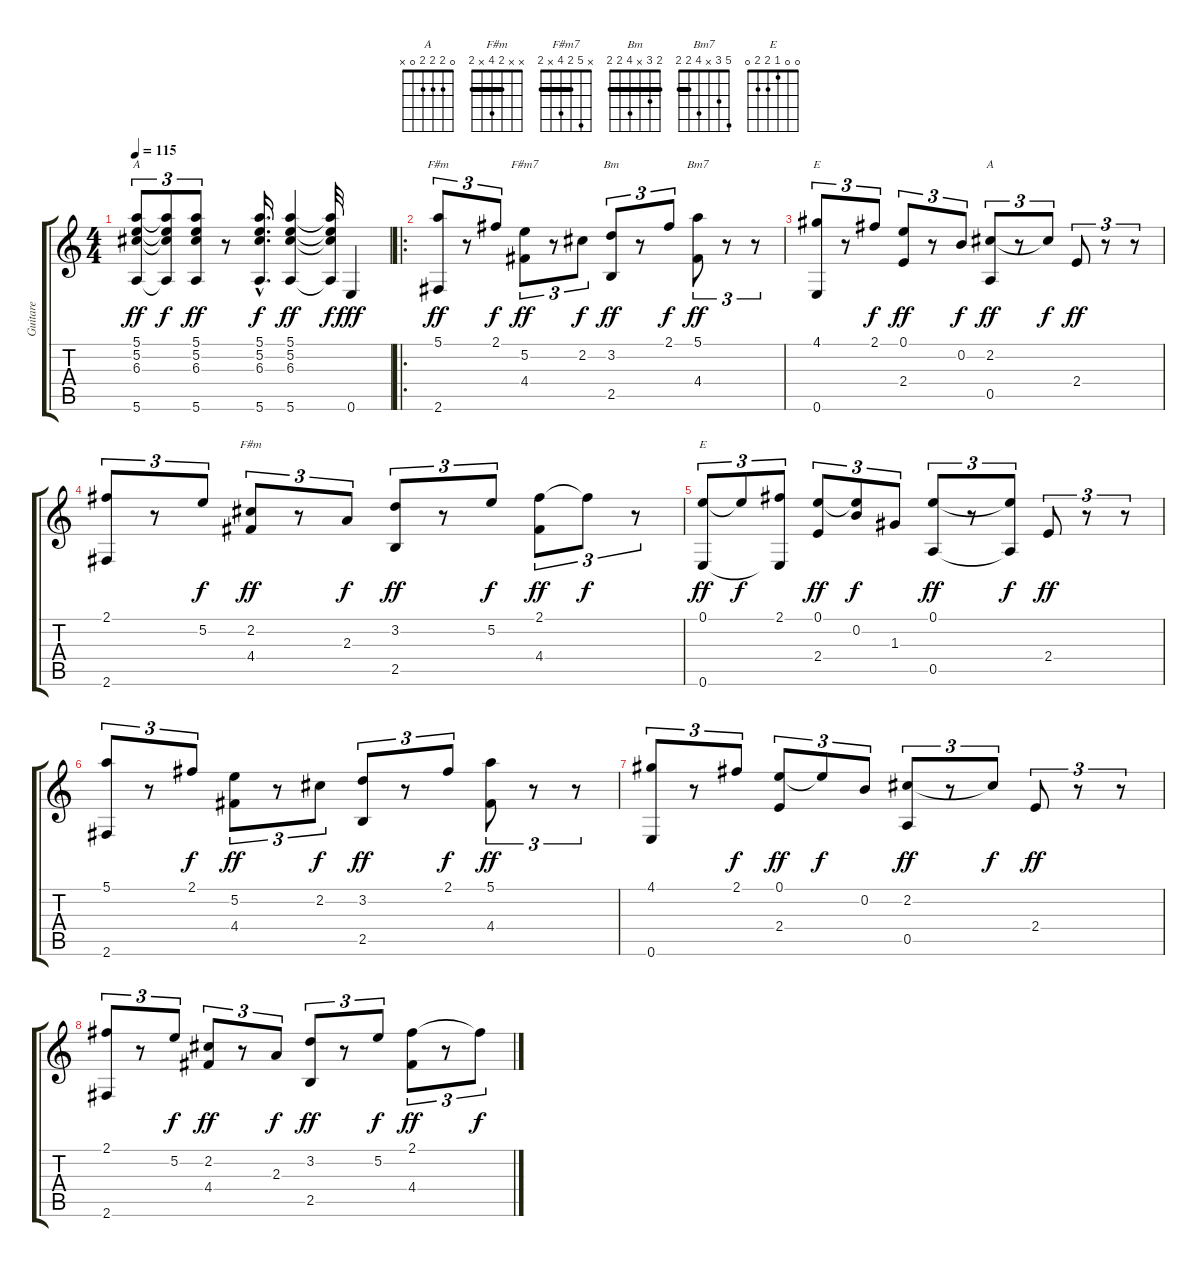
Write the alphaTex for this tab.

\track ("Guitare" "Guitare") {instrument electricguitarjazz}
\staff {score tabs}
\tuning (E4 B3 G3 D3 A2 E2) {hide}
\chord ("A" 5 5 6 7 7 5) {firstfret 5 barre 5}
\chord ("F#m" 5 2 2 4 x 2) {barre 2}
\chord ("F#m7" x 5 2 4 x 2) {barre 2}
\chord ("Bm" 2 3 x 4 2 2) {barre 2}
\chord ("Bm7" 5 3 x 4 2 2) {barre 2}
\chord ("E" 4 0 1 2 2 0)
\chord ("A" 0 2 2 2 0 x)
\chord ("F#m" x x 2 4 x 2) {barre 2}
\chord ("E" 0 0 1 2 2 0)
\ts (4 4)
\tempo 115
\clef g2
\ks c
(5.1 5.2 6.3 5.6).8{tu (3 2) ch "A" dy ff} (5.1{t} 5.2{t} 6.3{t} 5.6{t}).8{tu (3 2) dy f} (5.1 5.2 6.3 5.6).8{tu (3 2) dy ff} r.8 (5.1{hac} 5.2{hac} 6.3{hac} 5.6{hac}).16{d dy f} (5.1 5.2 6.3 5.6).4{dy ff} (5.1{t} 5.2{t} 6.3{t} 5.6{t}).32{dy f} 0.6.4{dy fff} |
\ro
(5.1 2.6).8{tu (3 2) ch "F#m" dy ff} r.8{tu (3 2)} 2.1.8{tu (3 2) dy f} (5.2 4.4).8{tu (3 2) ch "F#m7" dy ff} r.8{tu (3 2)} 2.2.8{tu (3 2) dy f} (3.2 2.5).8{tu (3 2) ch "Bm" dy ff} r.8{tu (3 2)} 2.1.8{tu (3 2) dy f} (5.1 4.4).8{tu (3 2) ch "Bm7" dy ff} r.8{tu (3 2)} r.8{tu (3 2)} |
(4.1 0.6).8{tu (3 2) ch "E"} r.8{tu (3 2)} 2.1.8{tu (3 2) dy f} (0.1 2.4).8{tu (3 2) dy ff} r.8{tu (3 2)} 0.2.8{tu (3 2) dy f} (2.2 0.5).8{tu (3 2) ch "A" dy ff} r.8{tu (3 2)} 2.2{t}.8{tu (3 2) dy f} 2.4.8{tu (3 2) dy ff} r.8{tu (3 2)} r.8{tu (3 2)} |
(2.1 2.6).8{tu (3 2)} r.8{tu (3 2)} 5.2.8{tu (3 2) dy f} (2.2 4.4).8{tu (3 2) ch "F#m" dy ff} r.8{tu (3 2)} 2.3.8{tu (3 2) dy f} (3.2 2.5).8{tu (3 2) dy ff} r.8{tu (3 2)} 5.2.8{tu (3 2) dy f} (2.1 4.4).8{tu (3 2) dy ff} 2.1{t}.8{tu (3 2) dy f} r.8{tu (3 2)} |
(0.1 0.6).8{tu (3 2) ch "E" dy ff} 0.1{t}.8{tu (3 2) dy f} (2.1 0.6{t}).8{tu (3 2)} (0.1 2.4).8{tu (3 2) dy ff} (0.1{t} 0.2).8{tu (3 2) dy f} 1.3.8{tu (3 2)} (0.1 0.5).8{tu (3 2) dy ff} r.8{tu (3 2)} (0.1{t} 0.5{t}).8{tu (3 2) dy f} 2.4.8{tu (3 2) dy ff} r.8{tu (3 2)} r.8{tu (3 2)} |
(5.1 2.6).8{tu (3 2)} r.8{tu (3 2)} 2.1.8{tu (3 2) dy f} (5.2 4.4).8{tu (3 2) dy ff} r.8{tu (3 2)} 2.2.8{tu (3 2) dy f} (3.2 2.5).8{tu (3 2) dy ff} r.8{tu (3 2)} 2.1.8{tu (3 2) dy f} (5.1 4.4).8{tu (3 2) dy ff} r.8{tu (3 2)} r.8{tu (3 2)} |
(4.1 0.6).8{tu (3 2)} r.8{tu (3 2)} 2.1.8{tu (3 2) dy f} (0.1 2.4).8{tu (3 2) dy ff} 0.1{t}.8{tu (3 2) dy f} 0.2.8{tu (3 2)} (2.2 0.5).8{tu (3 2) dy ff} r.8{tu (3 2)} 2.2{t}.8{tu (3 2) dy f} 2.4.8{tu (3 2) dy ff} r.8{tu (3 2)} r.8{tu (3 2)} |
(2.1 2.6).8{tu (3 2)} r.8{tu (3 2)} 5.2.8{tu (3 2) dy f} (2.2 4.4).8{tu (3 2) dy ff} r.8{tu (3 2)} 2.3.8{tu (3 2) dy f} (3.2 2.5).8{tu (3 2) dy ff} r.8{tu (3 2)} 5.2.8{tu (3 2) dy f} (2.1 4.4).8{tu (3 2) dy ff} r.8{tu (3 2)} 2.1{t}.8{tu (3 2) dy f}
